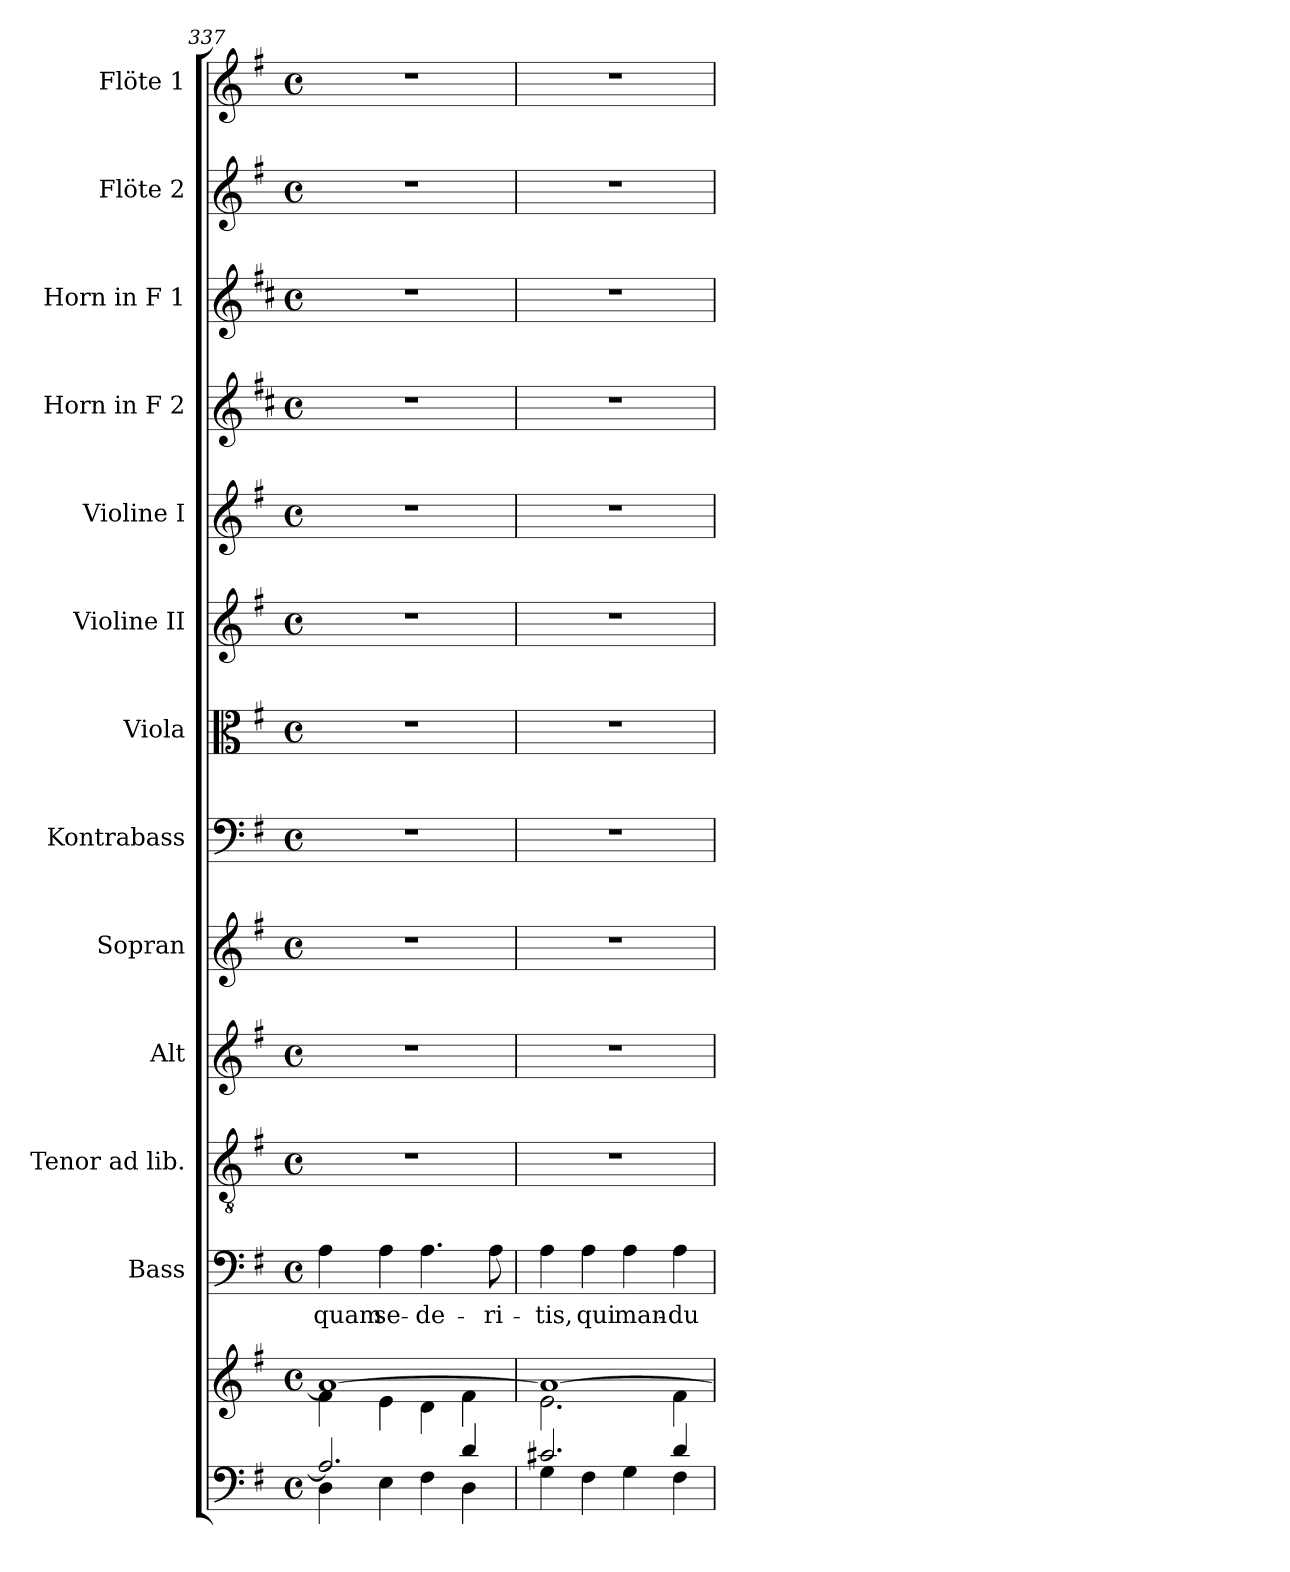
**kern	**kern	**kern	**text	**kern	**kern	**kern	**kern	**kern	**kern	**kern	**kern	**kern	**kern	**kern
*part13	*part13	*part12	*part12	*part11	*part10	*part9	*part8	*part7	*part6	*part5	*part4	*part3	*part2	*part1
*staff14	*staff13	*staff12	*staff12	*staff11	*staff10	*staff9	*staff8	*staff7	*staff6	*staff5	*staff4	*staff3	*staff2	*staff1
*	*	*I"Bass	*	*I"Tenor ad lib.	*I"Alt	*I"Sopran	*I"Kontrabass	*I"Viola	*I"Violine II	*I"Violine I	*I"Horn in F 2	*I"Horn in F 1	*I"Flöte 2	*I"Flöte 1
*	*	*I'B.	*	*I'T.	*I'A.	*I'S.	*I'Kb.	*I'Vla.	*I'Vl. II	*I'Vl. I	*	*	*I'Fl. 2	*I'Fl. 1
*clefF4	*clefG2	*clefF4	*	*clefGv2	*clefG2	*clefG2	*clefF4	*clefC3	*clefG2	*clefG2	*clefG2	*clefG2	*clefG2	*clefG2
*	*	*	*	*	*	*	*ITrd7c12	*	*	*	*ITrd4c7	*ITrd4c7	*	*
*k[f#]	*k[f#]	*k[f#]	*	*k[f#]	*k[f#]	*k[f#]	*k[f#]	*k[f#]	*k[f#]	*k[f#]	*k[f#]	*k[f#]	*k[f#]	*k[f#]
*G:	*G:	*G:	*	*G:	*G:	*G:	*G:	*G:	*G:	*G:	*G:	*G:	*G:	*G:
*M4/4	*M4/4	*M4/4	*	*M4/4	*M4/4	*M4/4	*M4/4	*M4/4	*M4/4	*M4/4	*M4/4	*M4/4	*M4/4	*M4/4
*met(c)	*met(c)	*met(c)	*	*met(c)	*met(c)	*met(c)	*met(c)	*met(c)	*met(c)	*met(c)	*met(c)	*met(c)	*met(c)	*met(c)
=337	=337	=337	=337	=337	=337	=337	=337	=337	=337	=337	=337	=337	=337	=337
*^	*^	*	*	*	*	*	*	*	*	*	*	*	*	*
!	!	!	!	!	!LO:LY:b	!	!	!	!	!	!	!	!	!	!	!
2.A/]	4D\	1a_	4f#\	4A\	-quam	1r	1r	1r	1r	1r	1r	1r	1r	1r	1r	1r
!	!	!	!	!	!LO:LY:b	!	!	!	!	!	!	!	!	!	!	!
.	4E\	.	4e\	4A\	se-	.	.	.	.	.	.	.	.	.	.	.
!	!	!	!	!	!LO:LY:b	!	!	!	!	!	!	!	!	!	!	!
.	4F#\	.	4d\	4.A\	-de-	.	.	.	.	.	.	.	.	.	.	.
4d/	4D\	.	4f#\	.	.	.	.	.	.	.	.	.	.	.	.	.
!	!	!	!	!	!LO:LY:b	!	!	!	!	!	!	!	!	!	!	!
.	.	.	.	8A\	-ri-	.	.	.	.	.	.	.	.	.	.	.
=338	=338	=338	=338	=338	=338	=338	=338	=338	=338	=338	=338	=338	=338	=338	=338	=338
!	!	!	!	!	!LO:LY:b	!	!	!	!	!	!	!	!	!	!	!
2.c#X/	4G\	1a_	2.e\	4A\	-tis,	1r	1r	1r	1r	1r	1r	1r	1r	1r	1r	1r
!	!	!	!	!	!LO:LY:b	!	!	!	!	!	!	!	!	!	!	!
.	4F#\	.	.	4A\	qui	.	.	.	.	.	.	.	.	.	.	.
!	!	!	!	!	!LO:LY:b	!	!	!	!	!	!	!	!	!	!	!
.	4G\	.	.	4A\	man-	.	.	.	.	.	.	.	.	.	.	.
!	!	!	!	!	!LO:LY:b	!	!	!	!	!	!	!	!	!	!	!
4d/	4F#\	.	4f#\	4A\	-du-	.	.	.	.	.	.	.	.	.	.	.
*v	*v	*	*	*	*	*	*	*	*	*	*	*	*	*	*	*
*	*v	*v	*	*	*	*	*	*	*	*	*	*	*	*	*
=	=	=	=	=	=	=	=	=	=	=	=	=	=	=
*-	*-	*-	*-	*-	*-	*-	*-	*-	*-	*-	*-	*-	*-	*-
